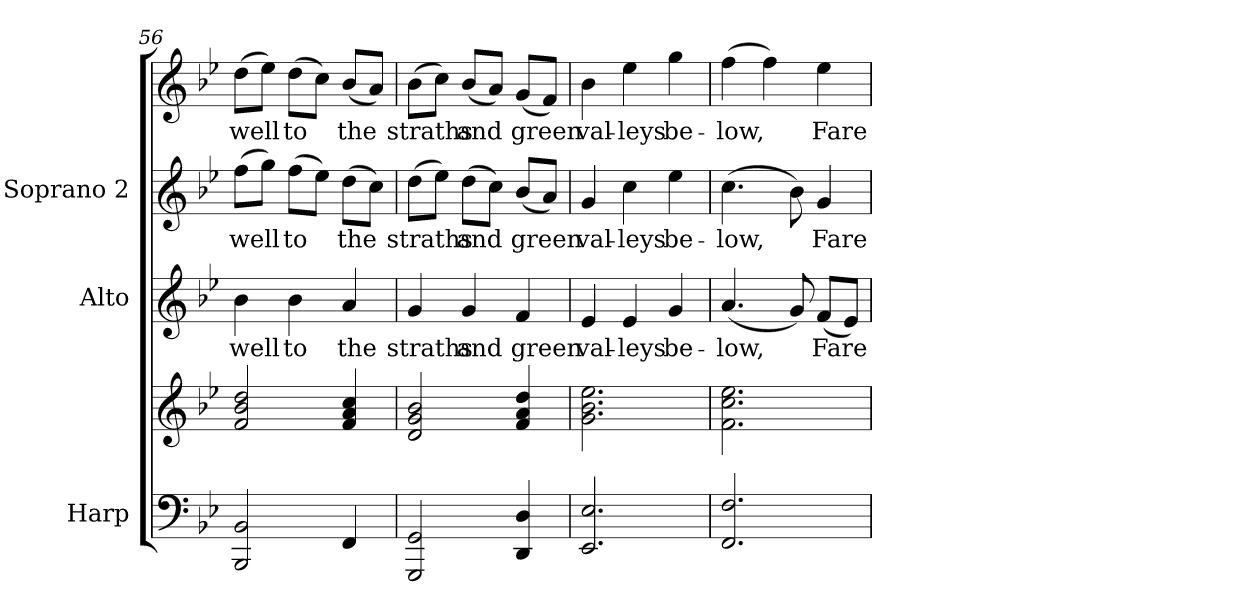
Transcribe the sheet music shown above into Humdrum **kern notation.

**kern	**kern	**kern	**text	**kern	**text	**kern	**text
*part4	*part4	*part3	*part3	*part2	*part2	*part1	*part1
*staff5	*staff4	*staff3	*staff3	*staff2	*staff2	*staff1	*staff1
*I"Harp	*	*I"Alto	*	*I"Soprano 2	*	*	*
*I'Hp	*	*	*	*	*	*	*
*clefF4	*clefG2	*clefG2	*	*clefG2	*	*clefG2	*
*k[b-e-]	*k[b-e-]	*k[b-e-]	*	*k[b-e-]	*	*k[b-e-]	*
*B-:	*B-:	*B-:	*	*B-:	*	*B-:	*
=56	=56	=56	=56	=56	=56	=56	=56
2BBB-/ 2BB-/	2f/ 2b-/ 2dd/	4b-\	-well	(8ff\L	-well	(8dd\L	-well
.	.	.	.	8gg\J)	.	8ee-\J)	.
.	.	4b-\	to	(8ff\L	to	(8dd\L	to
.	.	.	.	8ee-\J)	.	8cc\J)	.
4FF/	4f/ 4a/ 4cc/	4a/	the	(8dd\L	the	(8b-/L	the
.	.	.	.	8cc\J)	.	8a/J)	.
!!LO:PB:g=z
=57	=57	=57	=57	=57	=57	=57	=57
2GGG/ 2GG/	2d/ 2g/ 2b-/	4g/	straths	(8dd\L	straths	(8b-\L	straths
.	.	.	.	8ee-\J)	.	8cc\J)	.
.	.	4g/	and	(8dd\L	and	(8b-/L	and
.	.	.	.	8cc\J)	.	8a/J)	.
4DD/ 4D/	4f/ 4a/ 4dd/	4f/	green	(8b-/L	green	(8g/L	green
.	.	.	.	8a/J)	.	8f/J)	.
=58	=58	=58	=58	=58	=58	=58	=58
2.EE-/ 2.E-/	2.g\ 2.b-\ 2.ee-\	4e-/	val-	4g/	val-	4b-\	val-
.	.	4e-/	-leys	4cc\	-leys	4ee-\	-leys
.	.	4g/	be-	4ee-\	be-	4gg\	be-
=59	=59	=59	=59	=59	=59	=59	=59
2.FF/ 2.F/	2.f\ 2.cc\ 2.ee-\	(4.a/	-low,	(4.cc\	-low,	(4ff\	-low,
.	.	.	.	.	.	4ff\)	.
.	.	8g/)	.	8b-\)	.	.	.
.	.	(8f/L	Fare-	4g/	Fare-	4ee-\	Fare-
.	.	8e-/J)	.	.	.	.	.
=	=	=	=	=	=	=	=
*-	*-	*-	*-	*-	*-	*-	*-
